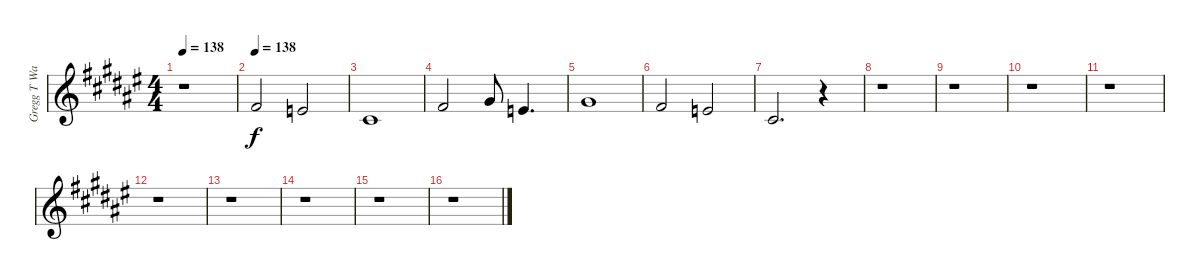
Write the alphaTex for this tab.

\track ("Gregg T Walker Vocals" "Gregg T Wa") {instrument piccolo}
\staff {score}
\tuning (E4 B3 G3 D3 A2 E2) {hide}
\ts (4 4)
\tempo 138
\clef g2
\ks f#
r.1{dy f} |
\tempo 138
7.2.2 5.2.2 |
6.3.1 |
7.2.2 9.2.8 9.3.4{d} |
9.2.1 |
7.2.2 5.2.2 |
6.3.2{d} r.4 |
r.1 |
r.1 |
r.1 |
r.1 |
r.1 |
r.1 |
r.1 |
r.1 |
r.1
